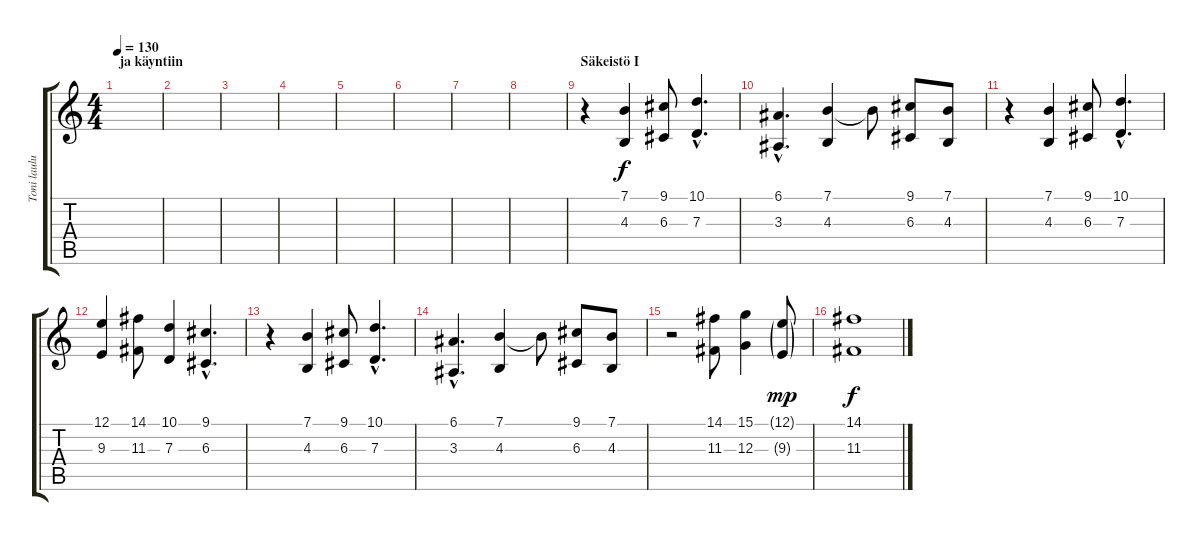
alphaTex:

\track ("Toni laulu" "Toni laulu") {instrument violin}
\staff {score tabs}
\tuning (E4 B3 G3 D3 A2 E2) {hide}
\ts (4 4)
\section ("" "ja käyntiin")
\tempo 130
\clef g2
\ks c
|
|
|
|
|
|
|
|
\section ("" "Säkeistö I")
r.4 (7.1 4.3).4 (9.1 6.3).8 (10.1{hac} 7.3{hac}).4{d} |
(6.1{hac} 3.3{hac}).4{d} (7.1 4.3).4 7.1{t}.8 (9.1 6.3).8 (7.1 4.3).8 |
r.4 (7.1 4.3).4 (9.1 6.3).8 (10.1{hac} 7.3{hac}).4{d} |
(12.1 9.3).4 (14.1 11.3).8 (10.1 7.3).4 (9.1{hac} 6.3{hac}).4{d} |
r.4 (7.1 4.3).4 (9.1 6.3).8 (10.1{hac} 7.3{hac}).4{d} |
(6.1{hac} 3.3{hac}).4{d} (7.1 4.3).4 7.1{t}.8 (9.1 6.3).8 (7.1 4.3).8 |
r.2 (14.1 11.3).8 (15.1 12.3).4 (12.1{g} 9.3{g}).8{dy mp} |
(14.1 11.3).1{dy f}
